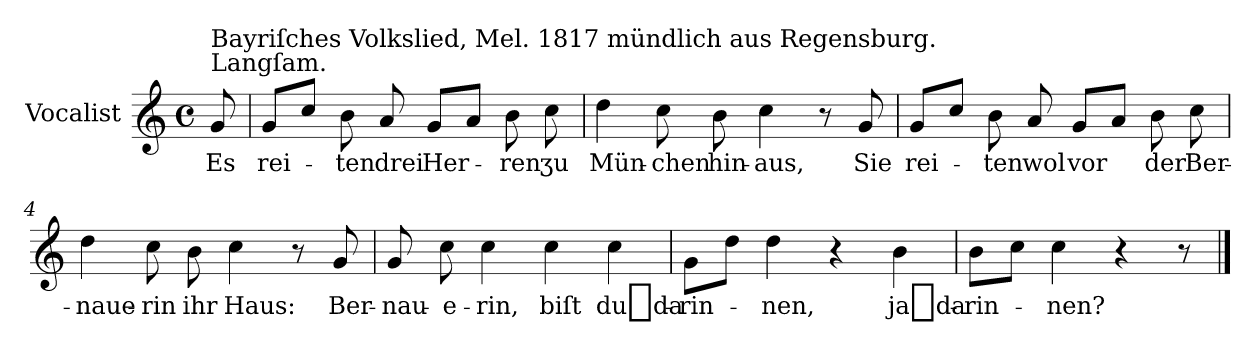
**kern	**text
*part1	*part1
*staff1	*staff1
*I"Vocalist	*
*k[]	*
*C:	*
*M4/4	*
*met(c)	*
=	=
!LO:TX:a:t=Langſam.	!
!LO:TX:a:t=Bayriſches Volkslied, Mel. 1817 mündlich aus Regensburg.	!
8g	Es
=1	=1
8gL	rei-
8ccJ	.
8b	-ten
8a	drei
8gL	Her-
8aJ	.
8b	-ren
8cc	ʒu
=2	=2
4dd	Mün-
8cc	-chen
8b	hin-
4cc	-aus,
8r	.
8g	Sie
=3	=3
8gL	rei-
8ccJ	.
8b	-ten
8a	wol
8gL	vor
8aJ	.
8b	der
8cc	Ber-
=4	=4
4dd	-naue-
8cc	-rin
8b	ihr
4cc	Haus:
8r	.
8g	Ber-
=5	=5
8g	-nau-
8cc	-e-
4cc	-rin,
4cc	biſt
4cc	du_da-
=6	=6
8gL	-rin-
8ddJ	.
4dd	-nen,
4r	.
4b	ja_da-
=7	=7
8bL	-rin-
8ccJ	.
4cc	-nen?
4r	.
8r	.
==	==
*-	*-
